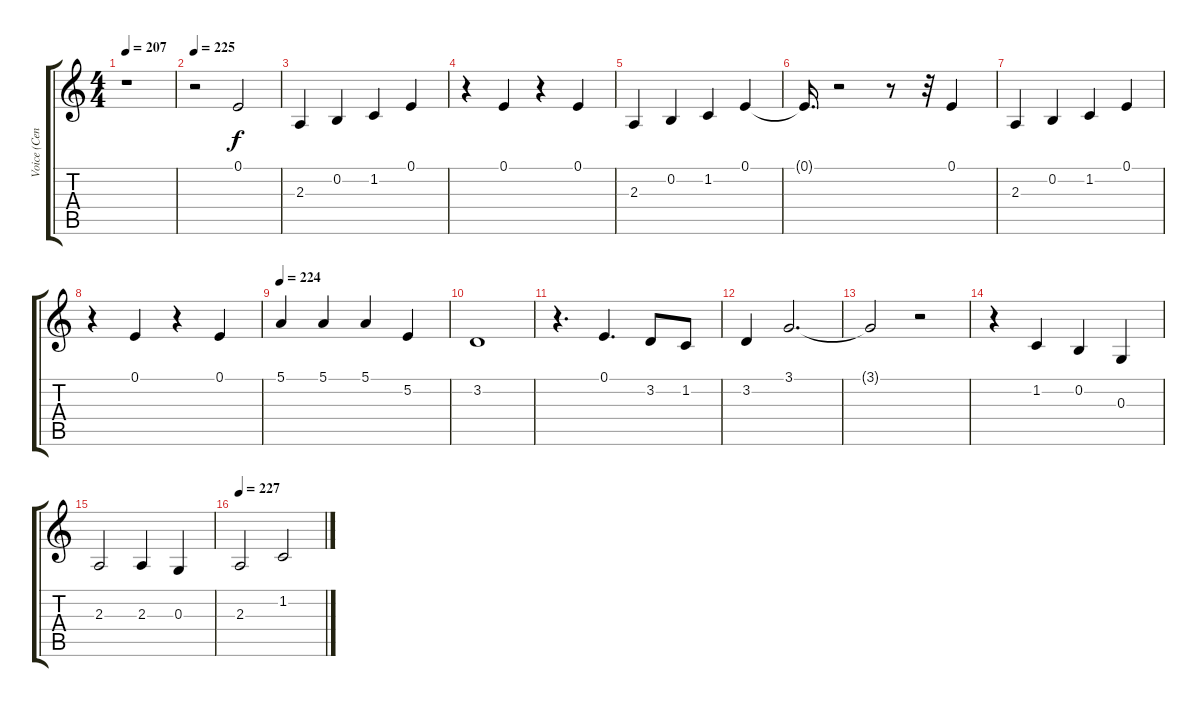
\track ("Voice (Center)" "Voice (Cen") {instrument lead6voice}
\staff {score tabs}
\tuning (E4 B3 G3 D3 A2 E2) {hide}
\ts (4 4)
\tempo 207
\clef g2
\ks c
r.1{dy f} |
\tempo 225
r.2 0.1.2 |
2.3.4 0.2.4 1.2.4 0.1.4 |
r.4 0.1.4 r.4 0.1.4 |
2.3.4 0.2.4 1.2.4 0.1.4 |
0.1{t}.16{d} r.2 r.8 r.32 0.1.4 |
2.3.4 0.2.4 1.2.4 0.1.4 |
r.4 0.1.4 r.4 0.1.4 |
\tempo 224
5.1.4 5.1.4 5.1.4 5.2.4 |
3.2.1 |
r.4{d} 0.1.4{d} 3.2.8 1.2.8 |
3.2.4 3.1.2{d} |
3.1{t}.2 r.2 |
r.4 1.2.4{balance 0} 0.2.4 0.3.4 |
2.3.2 2.3.4 0.3.4 |
\tempo 227
2.3.2 1.2.2
